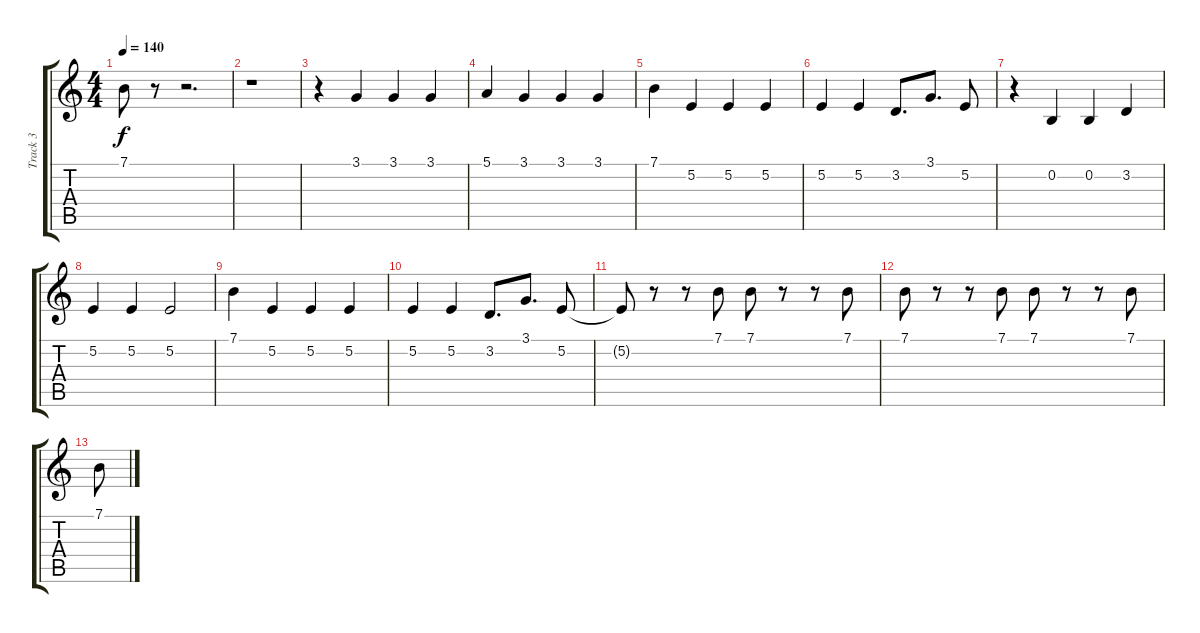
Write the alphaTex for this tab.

\track ("Track 3" "Track 3") {instrument choiraahs}
\staff {score tabs}
\tuning (E4 B3 G3 D3 A2 E2) {hide}
\ts (4 4)
\tempo 140
\clef g2
\ks c
7.1.8{dy f} r.8 r.2{d} |
r.1 |
r.4 3.1.4 3.1.4 3.1.4 |
5.1.4 3.1.4 3.1.4 3.1.4 |
7.1.4 5.2.4 5.2.4 5.2.4 |
5.2.4 5.2.4 3.2.8{d} 3.1.8{d} 5.2.8 |
r.4 0.2.4 0.2.4 3.2.4 |
5.2.4 5.2.4 5.2.2 |
7.1.4 5.2.4 5.2.4 5.2.4 |
5.2.4 5.2.4 3.2.8{d} 3.1.8{d} 5.2.8 |
5.2{t}.8 r.8 r.8 7.1.8 7.1.8 r.8 r.8 7.1.8 |
7.1.8 r.8 r.8 7.1.8 7.1.8 r.8 r.8 7.1.8 |
7.1.8
